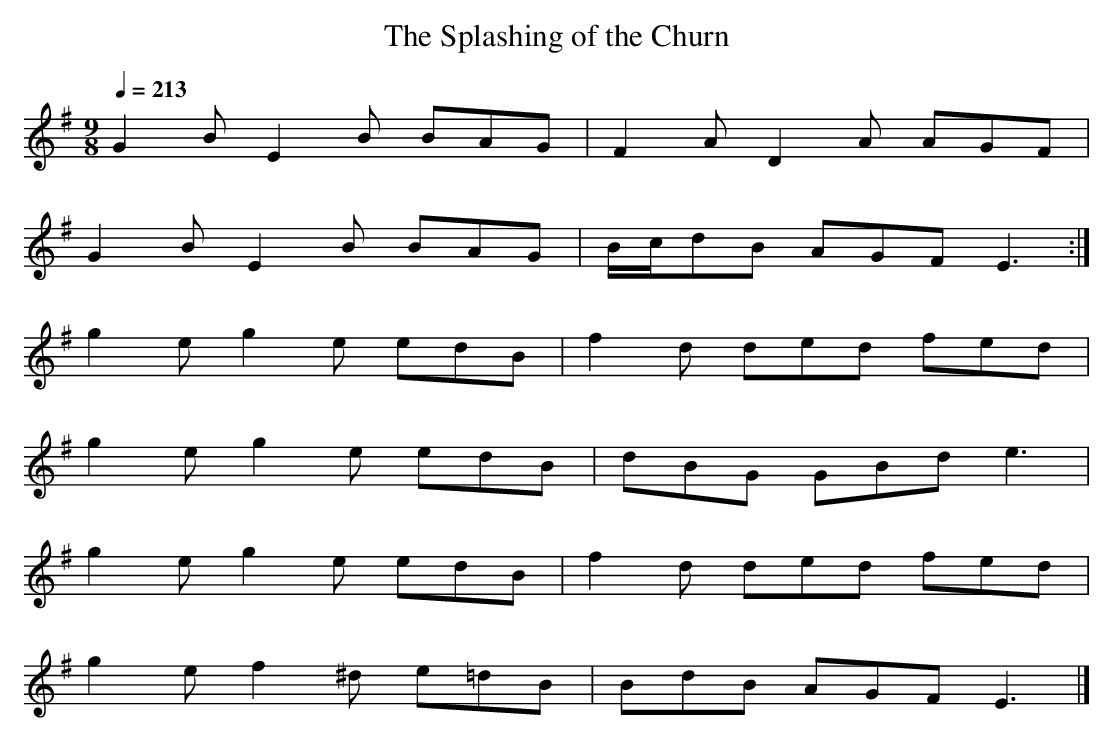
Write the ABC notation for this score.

X:1
T: The Splashing of the Churn
M: 9/8
L: 1/8
Q: 1/4=213
K: Em % 1 sharps
V: 1
G2B E2B BAG | F2A D2A AGF |
G2B E2B BAG | B/c/dB AGF E3 :|
g2e g2e edB | f2d ded fed |
g2e g2e edB | dBG GBd e3 |
g2e g2e edB | f2d ded fed |
g2e f2^d e=dB | BdB AGF E3 |]
